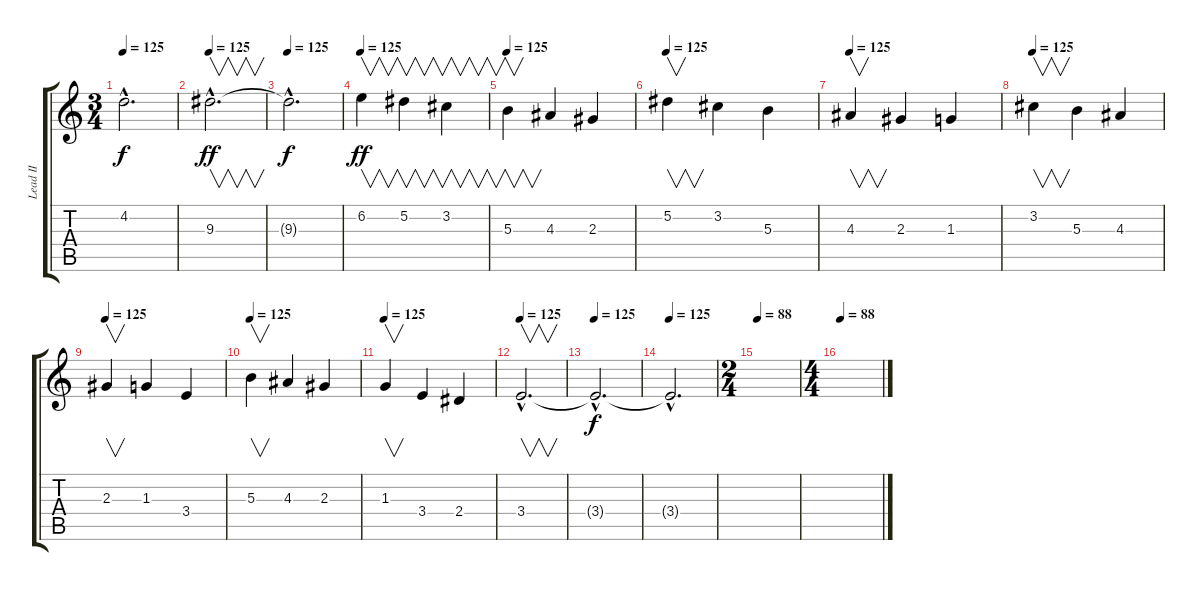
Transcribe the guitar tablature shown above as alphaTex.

\track ("Lead II" "Lead II") {instrument overdrivenguitar}
\staff {score tabs}
\tuning (Eb4 Bb3 Gb3 Db3 Ab2 Eb2) {hide}
\ts (3 4)
\tempo 125
\clef g2
\ks c
4.2{hac t}.2{d dy f} |
\tempo 125
9.3{hac}.2{v d dy ff} |
\tempo 125
9.3{hac t}.2{d dy f} |
\tempo 125
6.2.4{v dy ff} 5.2.4{v} 3.2.4{v} |
\tempo 125
5.3.4{v} 4.3.4 2.3.4 |
\tempo 125
5.2.4{v} 3.2.4 5.3.4 |
\tempo 125
4.3.4{v} 2.3.4 1.3.4 |
\tempo 125
3.2.4{v} 5.3.4 4.3.4 |
\tempo 125
2.3.4{v} 1.3.4 3.4.4 |
\tempo 125
5.3.4{v} 4.3.4 2.3.4 |
\tempo 125
1.3.4{v} 3.4.4 2.4.4 |
\tempo 125
3.4{hac}.2{v d} |
\tempo 125
3.4{hac t}.2{d dy f} |
\tempo 125
3.4{hac t}.2{d} |
\ts (2 4)
\tempo 88
|
\ts (4 4)
\tempo 88
